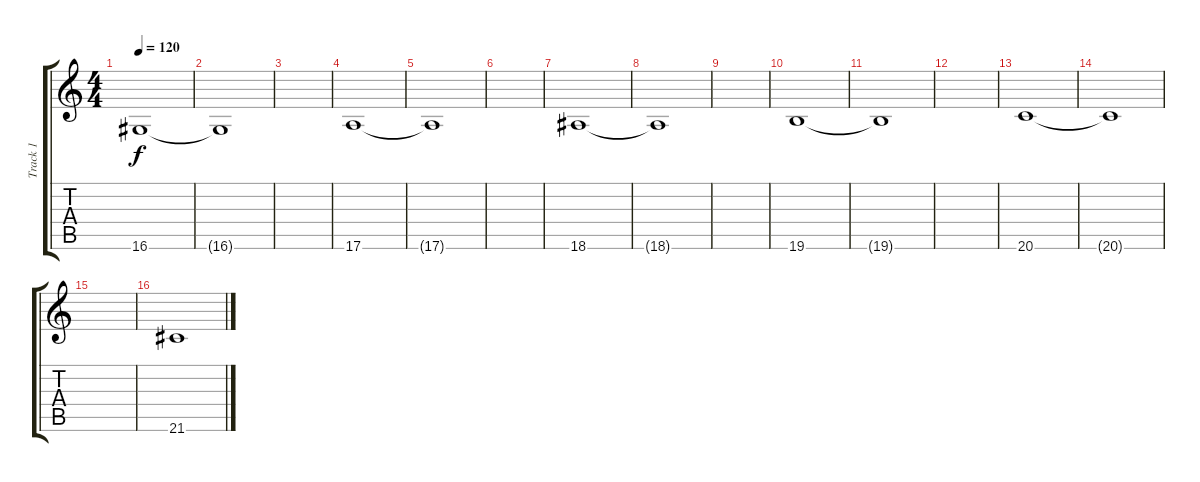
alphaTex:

\track ("Track 1" "Track 1") {instrument acousticgrandpiano}
\staff {score tabs}
\tuning (E4 B3 G3 D3 A2 E2) {hide}
\ts (4 4)
\tempo 120
\clef g2
\ks c
16.6.1{dy f} |
16.6{t}.1 |
|
17.6.1 |
17.6{t}.1 |
|
18.6.1 |
18.6{t}.1 |
|
19.6.1 |
19.6{t}.1 |
|
20.6.1 |
20.6{t}.1 |
|
21.6.1
